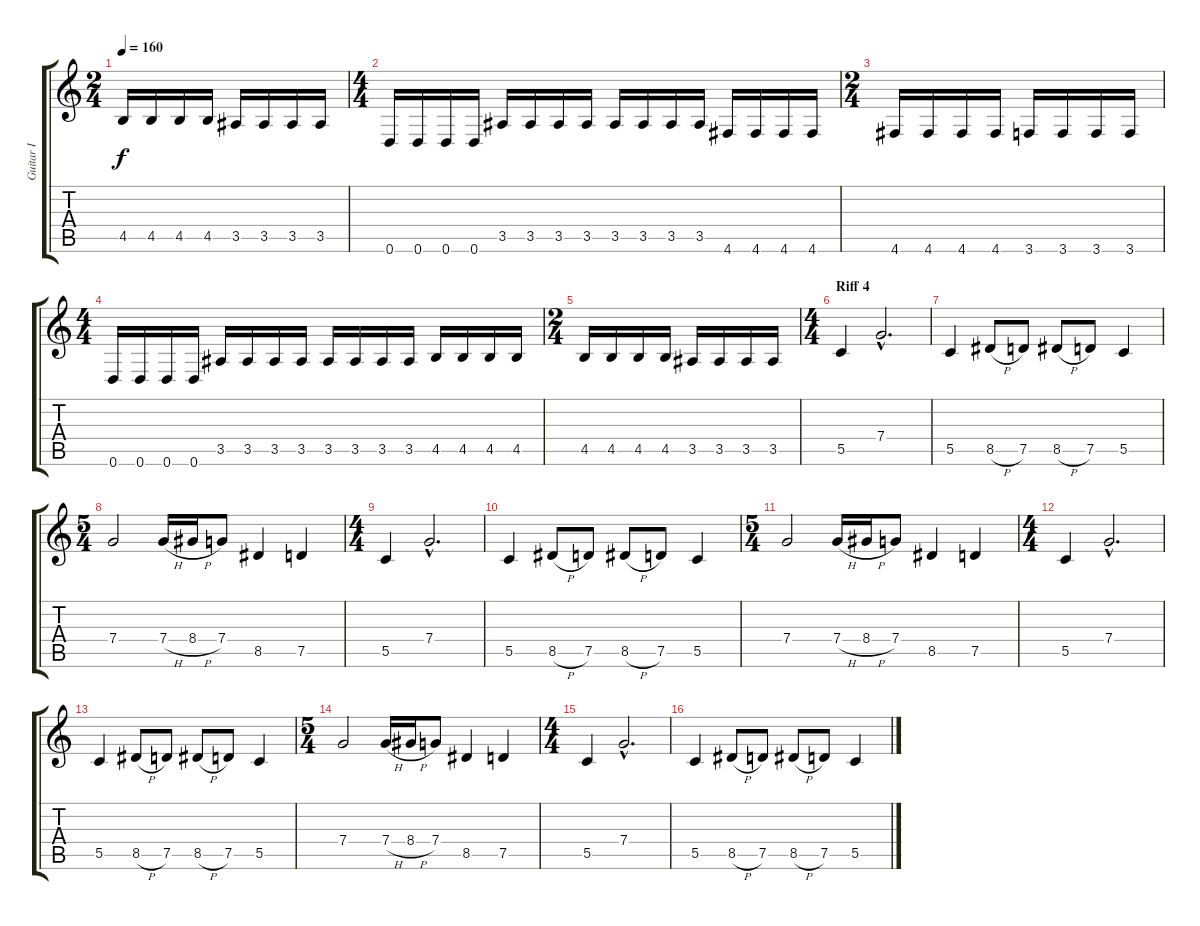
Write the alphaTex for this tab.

\track ("Guitar I" "Guitar I") {instrument distortionguitar}
\staff {score tabs}
\tuning (D4 A3 F3 C3 G2 D2) {hide}
\ts (2 4)
\tempo 160
\clef g2
\ks c
4.5.16{dy f} 4.5.16 4.5.16 4.5.16 3.5.16 3.5.16 3.5.16 3.5.16 |
\ts (4 4)
0.6.16 0.6.16 0.6.16 0.6.16 3.5.16 3.5.16 3.5.16 3.5.16 3.5.16 3.5.16 3.5.16 3.5.16 4.6.16 4.6.16 4.6.16 4.6.16 |
\ts (2 4)
4.6.16 4.6.16 4.6.16 4.6.16 3.6.16 3.6.16 3.6.16 3.6.16 |
\ts (4 4)
0.6.16 0.6.16 0.6.16 0.6.16 3.5.16 3.5.16 3.5.16 3.5.16 3.5.16 3.5.16 3.5.16 3.5.16 4.5.16 4.5.16 4.5.16 4.5.16 |
\ts (2 4)
4.5.16 4.5.16 4.5.16 4.5.16 3.5.16 3.5.16 3.5.16 3.5.16 |
\ts (4 4)
\section ("" "Riff 4")
5.5.4 7.4{hac}.2{d} |
5.5.4 8.5{h}.8 7.5.8 8.5{h}.8 7.5.8 5.5.4 |
\ts (5 4)
7.4.2 7.4{h}.16 8.4{h}.16 7.4.8 8.5.4 7.5.4 |
\ts (4 4)
5.5.4 7.4{hac}.2{d} |
5.5.4 8.5{h}.8 7.5.8 8.5{h}.8 7.5.8 5.5.4 |
\ts (5 4)
7.4.2 7.4{h}.16 8.4{h}.16 7.4.8 8.5.4 7.5.4 |
\ts (4 4)
5.5.4 7.4{hac}.2{d} |
5.5.4 8.5{h}.8 7.5.8 8.5{h}.8 7.5.8 5.5.4 |
\ts (5 4)
7.4.2 7.4{h}.16 8.4{h}.16 7.4.8 8.5.4 7.5.4 |
\ts (4 4)
5.5.4 7.4{hac}.2{d} |
5.5.4 8.5{h}.8 7.5.8 8.5{h}.8 7.5.8 5.5.4
